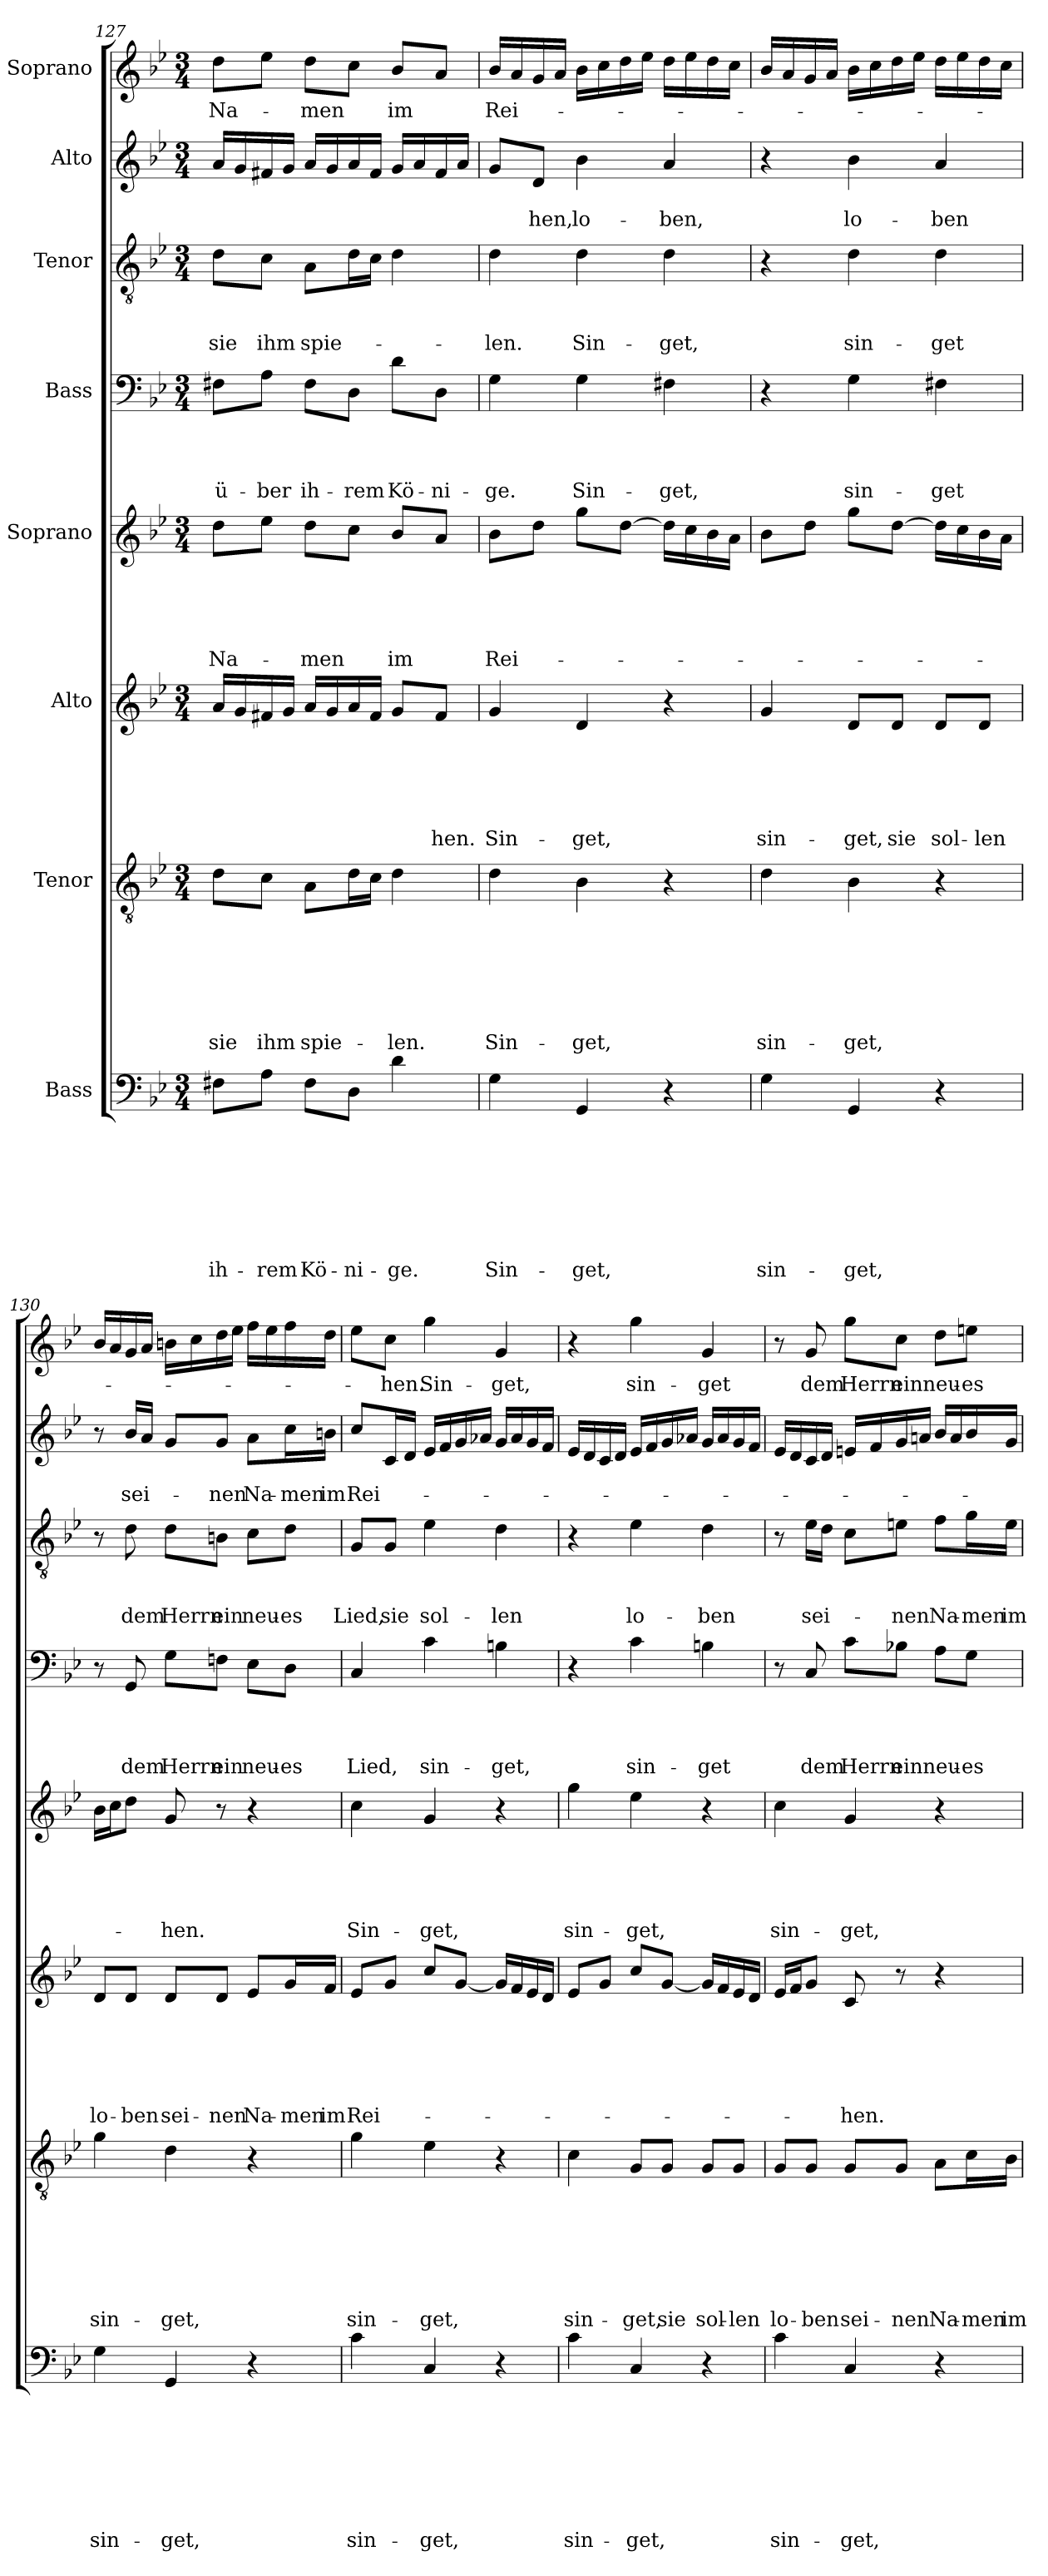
**kern	**text	**text	**text	**text	**text	**text	**text	**text	**kern	**text	**text	**text	**text	**text	**text	**text	**kern	**text	**text	**text	**text	**text	**text	**kern	**text	**text	**text	**text	**text	**kern	**text	**text	**text	**text	**kern	**text	**text	**text	**kern	**text	**text	**kern	**text
*part8	*part8	*part8	*part8	*part8	*part8	*part8	*part8	*part8	*part7	*part7	*part7	*part7	*part7	*part7	*part7	*part7	*part6	*part6	*part6	*part6	*part6	*part6	*part6	*part5	*part5	*part5	*part5	*part5	*part5	*part4	*part4	*part4	*part4	*part4	*part3	*part3	*part3	*part3	*part2	*part2	*part2	*part1	*part1
*staff8	*staff8	*staff8	*staff8	*staff8	*staff8	*staff8	*staff8	*staff8	*staff7	*staff7	*staff7	*staff7	*staff7	*staff7	*staff7	*staff7	*staff6	*staff6	*staff6	*staff6	*staff6	*staff6	*staff6	*staff5	*staff5	*staff5	*staff5	*staff5	*staff5	*staff4	*staff4	*staff4	*staff4	*staff4	*staff3	*staff3	*staff3	*staff3	*staff2	*staff2	*staff2	*staff1	*staff1
*I"Bass	*	*	*	*	*	*	*	*	*I"Tenor	*	*	*	*	*	*	*	*I"Alto	*	*	*	*	*	*	*I"Soprano	*	*	*	*	*	*I"Bass	*	*	*	*	*I"Tenor	*	*	*	*I"Alto	*	*	*I"Soprano	*
*clefF4	*	*	*	*	*	*	*	*	*clefGv2	*	*	*	*	*	*	*	*clefG2	*	*	*	*	*	*	*clefG2	*	*	*	*	*	*clefF4	*	*	*	*	*clefGv2	*	*	*	*clefG2	*	*	*clefG2	*
*k[b-e-]	*	*	*	*	*	*	*	*	*k[b-e-]	*	*	*	*	*	*	*	*k[b-e-]	*	*	*	*	*	*	*k[b-e-]	*	*	*	*	*	*k[b-e-]	*	*	*	*	*k[b-e-]	*	*	*	*k[b-e-]	*	*	*k[b-e-]	*
*B-:	*	*	*	*	*	*	*	*	*B-:	*	*	*	*	*	*	*	*B-:	*	*	*	*	*	*	*B-:	*	*	*	*	*	*B-:	*	*	*	*	*B-:	*	*	*	*B-:	*	*	*B-:	*
*M3/4	*	*	*	*	*	*	*	*	*M3/4	*	*	*	*	*	*	*	*M3/4	*	*	*	*	*	*	*M3/4	*	*	*	*	*	*M3/4	*	*	*	*	*M3/4	*	*	*	*M3/4	*	*	*M3/4	*
=127	=127	=127	=127	=127	=127	=127	=127	=127	=127	=127	=127	=127	=127	=127	=127	=127	=127	=127	=127	=127	=127	=127	=127	=127	=127	=127	=127	=127	=127	=127	=127	=127	=127	=127	=127	=127	=127	=127	=127	=127	=127	=127	=127
!	!	!	!	!	!	!	!	!LO:LY:b	!	!	!	!	!	!	!	!LO:LY:b	!	!	!	!	!	!	!	!	!	!	!	!	!LO:LY:b	!	!	!	!	!LO:LY:b	!	!	!	!LO:LY:b	!	!	!	!	!LO:LY:b
8F#X\L	.	.	.	.	.	.	.	ih-	8d\L	.	.	.	.	.	.	sie	16a/LL	.	.	.	.	.	.	8dd\L	.	.	.	.	Na-	8F#X\L	.	.	.	ü-	8d\L	.	.	sie	16a/LL	.	.	8dd\L	Na-
.	.	.	.	.	.	.	.	.	.	.	.	.	.	.	.	.	16g/	.	.	.	.	.	.	.	.	.	.	.	.	.	.	.	.	.	.	.	.	.	16g/	.	.	.	.
!	!	!	!	!	!	!	!	!LO:LY:b	!	!	!	!	!	!	!	!LO:LY:b	!	!	!	!	!	!	!	!	!	!	!	!	!	!	!	!	!	!LO:LY:b	!	!	!	!LO:LY:b	!	!	!	!	!
8A\J	.	.	.	.	.	.	.	-rem	8c\J	.	.	.	.	.	.	ihm	16f#X/	.	.	.	.	.	.	8ee-\J	.	.	.	.	.	8A\J	.	.	.	-ber	8c\J	.	.	ihm	16f#X/	.	.	8ee-\J	.
.	.	.	.	.	.	.	.	.	.	.	.	.	.	.	.	.	16g/JJ	.	.	.	.	.	.	.	.	.	.	.	.	.	.	.	.	.	.	.	.	.	16g/JJ	.	.	.	.
!	!	!	!	!	!	!	!	!LO:LY:b	!	!	!	!	!	!	!	!LO:LY:b	!	!	!	!	!	!	!	!	!	!	!	!	!LO:LY:b	!	!	!	!	!LO:LY:b	!	!	!	!LO:LY:b	!	!	!	!	!LO:LY:b
8F#\L	.	.	.	.	.	.	.	Kö-	8A\L	.	.	.	.	.	.	spie-	16a/LL	.	.	.	.	.	.	8dd\L	.	.	.	.	-men	8F#\L	.	.	.	ih-	8A\L	.	.	spie-	16a/LL	.	.	8dd\L	-men
.	.	.	.	.	.	.	.	.	.	.	.	.	.	.	.	.	16g/	.	.	.	.	.	.	.	.	.	.	.	.	.	.	.	.	.	.	.	.	.	16g/	.	.	.	.
!	!	!	!	!	!	!	!	!LO:LY:b	!	!	!	!	!	!	!	!	!	!	!	!	!	!	!	!	!	!	!	!	!	!	!	!	!	!LO:LY:b	!	!	!	!	!	!	!	!	!
8D\J	.	.	.	.	.	.	.	-ni-	16d\L	.	.	.	.	.	.	.	16a/	.	.	.	.	.	.	8cc\J	.	.	.	.	.	8D\J	.	.	.	-rem	16d\L	.	.	.	16a/	.	.	8cc\J	.
.	.	.	.	.	.	.	.	.	16c\JJ	.	.	.	.	.	.	.	16f#/JJ	.	.	.	.	.	.	.	.	.	.	.	.	.	.	.	.	.	16c\JJ	.	.	.	16f#/JJ	.	.	.	.
!	!	!	!	!	!	!	!	!LO:LY:b	!	!	!	!	!	!	!	!LO:LY:b	!	!	!	!	!	!	!	!	!	!	!	!	!LO:LY:b	!	!	!	!	!LO:LY:b	!	!	!	!	!	!	!	!	!LO:LY:b
4d\	.	.	.	.	.	.	.	-ge.	4d\	.	.	.	.	.	.	-len.	8g/L	.	.	.	.	.	.	8b-/L	.	.	.	.	im	8d\L	.	.	.	Kö-	4d\	.	.	.	16g/LL	.	.	8b-/L	im
.	.	.	.	.	.	.	.	.	.	.	.	.	.	.	.	.	.	.	.	.	.	.	.	.	.	.	.	.	.	.	.	.	.	.	.	.	.	.	16a/	.	.	.	.
!	!	!	!	!	!	!	!	!	!	!	!	!	!	!	!	!	!	!	!	!	!	!	!LO:LY:b	!	!	!	!	!	!	!	!	!	!	!LO:LY:b	!	!	!	!	!	!	!	!	!
.	.	.	.	.	.	.	.	.	.	.	.	.	.	.	.	.	8f#/J	.	.	.	.	.	-hen.	8a/J	.	.	.	.	.	8D\J	.	.	.	-ni-	.	.	.	.	16f#/	.	.	8a/J	.
.	.	.	.	.	.	.	.	.	.	.	.	.	.	.	.	.	.	.	.	.	.	.	.	.	.	.	.	.	.	.	.	.	.	.	.	.	.	.	16a/JJ	.	.	.	.
=128	=128	=128	=128	=128	=128	=128	=128	=128	=128	=128	=128	=128	=128	=128	=128	=128	=128	=128	=128	=128	=128	=128	=128	=128	=128	=128	=128	=128	=128	=128	=128	=128	=128	=128	=128	=128	=128	=128	=128	=128	=128	=128	=128
!	!	!	!	!	!	!	!	!LO:LY:b	!	!	!	!	!	!	!	!LO:LY:b	!	!	!	!	!	!	!LO:LY:b	!	!	!	!	!	!LO:LY:b	!	!	!	!	!LO:LY:b	!	!	!	!LO:LY:b	!	!	!	!	!LO:LY:b
4G\	.	.	.	.	.	.	.	Sin-	4d\	.	.	.	.	.	.	Sin-	4g/	.	.	.	.	.	Sin-	8b-\L	.	.	.	.	Rei-	4G\	.	.	.	-ge.	4d\	.	.	-len.	8g/L	.	.	16b-/LL	Rei-
.	.	.	.	.	.	.	.	.	.	.	.	.	.	.	.	.	.	.	.	.	.	.	.	.	.	.	.	.	.	.	.	.	.	.	.	.	.	.	.	.	.	16a/	.
!	!	!	!	!	!	!	!	!	!	!	!	!	!	!	!	!	!	!	!	!	!	!	!	!	!	!	!	!	!	!	!	!	!	!	!	!	!	!	!	!	!LO:LY:b	!	!
.	.	.	.	.	.	.	.	.	.	.	.	.	.	.	.	.	.	.	.	.	.	.	.	8dd\J	.	.	.	.	.	.	.	.	.	.	.	.	.	.	8d/J	.	-hen,	16g/	.
.	.	.	.	.	.	.	.	.	.	.	.	.	.	.	.	.	.	.	.	.	.	.	.	.	.	.	.	.	.	.	.	.	.	.	.	.	.	.	.	.	.	16a/JJ	.
!	!	!	!	!	!	!	!	!LO:LY:b	!	!	!	!	!	!	!	!LO:LY:b	!	!	!	!	!	!	!LO:LY:b	!	!	!	!	!	!	!	!	!	!	!LO:LY:b	!	!	!	!LO:LY:b	!	!	!LO:LY:b	!	!
4GG/	.	.	.	.	.	.	.	-get,	4B-\	.	.	.	.	.	.	-get,	4d/	.	.	.	.	.	-get,	8gg\L	.	.	.	.	.	4G\	.	.	.	Sin-	4d\	.	.	Sin-	4b-\	.	lo-	16b-\LL	.
.	.	.	.	.	.	.	.	.	.	.	.	.	.	.	.	.	.	.	.	.	.	.	.	.	.	.	.	.	.	.	.	.	.	.	.	.	.	.	.	.	.	16cc\	.
.	.	.	.	.	.	.	.	.	.	.	.	.	.	.	.	.	.	.	.	.	.	.	.	[>8dd\J	.	.	.	.	.	.	.	.	.	.	.	.	.	.	.	.	.	16dd\	.
.	.	.	.	.	.	.	.	.	.	.	.	.	.	.	.	.	.	.	.	.	.	.	.	.	.	.	.	.	.	.	.	.	.	.	.	.	.	.	.	.	.	16ee-\JJ	.
!	!	!	!	!	!	!	!	!	!	!	!	!	!	!	!	!	!	!	!	!	!	!	!	!	!	!	!	!	!	!	!	!	!	!LO:LY:b	!	!	!	!LO:LY:b	!	!	!LO:LY:b	!	!
4r	.	.	.	.	.	.	.	.	4r	.	.	.	.	.	.	.	4r	.	.	.	.	.	.	16dd\LL]	.	.	.	.	.	4F#X\	.	.	.	-get,	4d\	.	.	-get,	4a/	.	-ben,	16dd\LL	.
.	.	.	.	.	.	.	.	.	.	.	.	.	.	.	.	.	.	.	.	.	.	.	.	16cc\	.	.	.	.	.	.	.	.	.	.	.	.	.	.	.	.	.	16ee-\	.
.	.	.	.	.	.	.	.	.	.	.	.	.	.	.	.	.	.	.	.	.	.	.	.	16b-\	.	.	.	.	.	.	.	.	.	.	.	.	.	.	.	.	.	16dd\	.
.	.	.	.	.	.	.	.	.	.	.	.	.	.	.	.	.	.	.	.	.	.	.	.	16a\JJ	.	.	.	.	.	.	.	.	.	.	.	.	.	.	.	.	.	16cc\JJ	.
=129	=129	=129	=129	=129	=129	=129	=129	=129	=129	=129	=129	=129	=129	=129	=129	=129	=129	=129	=129	=129	=129	=129	=129	=129	=129	=129	=129	=129	=129	=129	=129	=129	=129	=129	=129	=129	=129	=129	=129	=129	=129	=129	=129
!	!	!	!	!	!	!	!	!LO:LY:b	!	!	!	!	!	!	!	!LO:LY:b	!	!	!	!	!	!	!LO:LY:b	!	!	!	!	!	!	!	!	!	!	!	!	!	!	!	!	!	!	!	!
4G\	.	.	.	.	.	.	.	sin-	4d\	.	.	.	.	.	.	sin-	4g/	.	.	.	.	.	sin-	8b-\L	.	.	.	.	.	4r	.	.	.	.	4r	.	.	.	4r	.	.	16b-/LL	.
.	.	.	.	.	.	.	.	.	.	.	.	.	.	.	.	.	.	.	.	.	.	.	.	.	.	.	.	.	.	.	.	.	.	.	.	.	.	.	.	.	.	16a/	.
.	.	.	.	.	.	.	.	.	.	.	.	.	.	.	.	.	.	.	.	.	.	.	.	8dd\J	.	.	.	.	.	.	.	.	.	.	.	.	.	.	.	.	.	16g/	.
.	.	.	.	.	.	.	.	.	.	.	.	.	.	.	.	.	.	.	.	.	.	.	.	.	.	.	.	.	.	.	.	.	.	.	.	.	.	.	.	.	.	16a/JJ	.
!	!	!	!	!	!	!	!	!LO:LY:b	!	!	!	!	!	!	!	!LO:LY:b	!	!	!	!	!	!	!LO:LY:b	!	!	!	!	!	!	!	!	!	!	!LO:LY:b	!	!	!	!LO:LY:b	!	!	!LO:LY:b	!	!
4GG/	.	.	.	.	.	.	.	-get,	4B-\	.	.	.	.	.	.	-get,	8d/L	.	.	.	.	.	-get,	8gg\L	.	.	.	.	.	4G\	.	.	.	sin-	4d\	.	.	sin-	4b-\	.	lo-	16b-\LL	.
.	.	.	.	.	.	.	.	.	.	.	.	.	.	.	.	.	.	.	.	.	.	.	.	.	.	.	.	.	.	.	.	.	.	.	.	.	.	.	.	.	.	16cc\	.
!	!	!	!	!	!	!	!	!	!	!	!	!	!	!	!	!	!	!	!	!	!	!	!LO:LY:b	!	!	!	!	!	!	!	!	!	!	!	!	!	!	!	!	!	!	!	!
.	.	.	.	.	.	.	.	.	.	.	.	.	.	.	.	.	8d/J	.	.	.	.	.	sie	[>8dd\J	.	.	.	.	.	.	.	.	.	.	.	.	.	.	.	.	.	16dd\	.
.	.	.	.	.	.	.	.	.	.	.	.	.	.	.	.	.	.	.	.	.	.	.	.	.	.	.	.	.	.	.	.	.	.	.	.	.	.	.	.	.	.	16ee-\JJ	.
!	!	!	!	!	!	!	!	!	!	!	!	!	!	!	!	!	!	!	!	!	!	!	!LO:LY:b	!	!	!	!	!	!	!	!	!	!	!LO:LY:b	!	!	!	!LO:LY:b	!	!	!LO:LY:b	!	!
4r	.	.	.	.	.	.	.	.	4r	.	.	.	.	.	.	.	8d/L	.	.	.	.	.	sol-	16dd\LL]	.	.	.	.	.	4F#X\	.	.	.	-get	4d\	.	.	-get	4a/	.	-ben	16dd\LL	.
.	.	.	.	.	.	.	.	.	.	.	.	.	.	.	.	.	.	.	.	.	.	.	.	16cc\	.	.	.	.	.	.	.	.	.	.	.	.	.	.	.	.	.	16ee-\	.
!	!	!	!	!	!	!	!	!	!	!	!	!	!	!	!	!	!	!	!	!	!	!	!LO:LY:b	!	!	!	!	!	!	!	!	!	!	!	!	!	!	!	!	!	!	!	!
.	.	.	.	.	.	.	.	.	.	.	.	.	.	.	.	.	8d/J	.	.	.	.	.	-len	16b-\	.	.	.	.	.	.	.	.	.	.	.	.	.	.	.	.	.	16dd\	.
.	.	.	.	.	.	.	.	.	.	.	.	.	.	.	.	.	.	.	.	.	.	.	.	16a\JJ	.	.	.	.	.	.	.	.	.	.	.	.	.	.	.	.	.	16cc\JJ	.
=130	=130	=130	=130	=130	=130	=130	=130	=130	=130	=130	=130	=130	=130	=130	=130	=130	=130	=130	=130	=130	=130	=130	=130	=130	=130	=130	=130	=130	=130	=130	=130	=130	=130	=130	=130	=130	=130	=130	=130	=130	=130	=130	=130
!	!	!	!	!	!	!	!	!LO:LY:b	!	!	!	!	!	!	!	!LO:LY:b	!	!	!	!	!	!	!LO:LY:b	!	!	!	!	!	!	!	!	!	!	!	!	!	!	!	!	!	!	!	!
4G\	.	.	.	.	.	.	.	sin-	4g\	.	.	.	.	.	.	sin-	8d/L	.	.	.	.	.	lo-	16b-\LL	.	.	.	.	.	8r	.	.	.	.	8r	.	.	.	8r	.	.	16b-/LL	.
.	.	.	.	.	.	.	.	.	.	.	.	.	.	.	.	.	.	.	.	.	.	.	.	16cc\J	.	.	.	.	.	.	.	.	.	.	.	.	.	.	.	.	.	16a/	.
!	!	!	!	!	!	!	!	!	!	!	!	!	!	!	!	!	!	!	!	!	!	!	!LO:LY:b	!	!	!	!	!	!	!	!	!	!	!LO:LY:b	!	!	!	!LO:LY:b	!	!	!LO:LY:b	!	!
.	.	.	.	.	.	.	.	.	.	.	.	.	.	.	.	.	8d/J	.	.	.	.	.	-ben	8dd\J	.	.	.	.	.	8GG/	.	.	.	dem	8d\	.	.	dem	16b-/LL	.	sei-	16g/	.
.	.	.	.	.	.	.	.	.	.	.	.	.	.	.	.	.	.	.	.	.	.	.	.	.	.	.	.	.	.	.	.	.	.	.	.	.	.	.	16a/JJ	.	.	16a/JJ	.
!	!	!	!	!	!	!	!	!LO:LY:b	!	!	!	!	!	!	!	!LO:LY:b	!	!	!	!	!	!	!LO:LY:b	!	!	!	!	!	!LO:LY:b	!	!	!	!	!LO:LY:b	!	!	!	!LO:LY:b	!	!	!	!	!
4GG/	.	.	.	.	.	.	.	-get,	4d\	.	.	.	.	.	.	-get,	8d/L	.	.	.	.	.	sei-	8g/	.	.	.	.	-hen.	8G\L	.	.	.	Herrn	8d\L	.	.	Herrn	8g/L	.	.	16bn\LL	.
.	.	.	.	.	.	.	.	.	.	.	.	.	.	.	.	.	.	.	.	.	.	.	.	.	.	.	.	.	.	.	.	.	.	.	.	.	.	.	.	.	.	16cc\	.
!	!	!	!	!	!	!	!	!	!	!	!	!	!	!	!	!	!	!	!	!	!	!	!LO:LY:b	!	!	!	!	!	!	!	!	!	!	!LO:LY:b	!	!	!	!LO:LY:b	!	!	!LO:LY:b	!	!
.	.	.	.	.	.	.	.	.	.	.	.	.	.	.	.	.	8d/J	.	.	.	.	.	-nen	8r	.	.	.	.	.	8Fn\J	.	.	.	ein	8Bn\J	.	.	ein	8g/J	.	-nen	16dd\	.
.	.	.	.	.	.	.	.	.	.	.	.	.	.	.	.	.	.	.	.	.	.	.	.	.	.	.	.	.	.	.	.	.	.	.	.	.	.	.	.	.	.	16ee-\JJ	.
!	!	!	!	!	!	!	!	!	!	!	!	!	!	!	!	!	!	!	!	!	!	!	!LO:LY:b	!	!	!	!	!	!	!	!	!	!	!LO:LY:b	!	!	!	!LO:LY:b	!	!	!LO:LY:b	!	!
4r	.	.	.	.	.	.	.	.	4r	.	.	.	.	.	.	.	8e-/L	.	.	.	.	.	Na-	4r	.	.	.	.	.	8E-\L	.	.	.	neu-	8c\L	.	.	neu-	8a\L	.	Na-	16ff\LL	.
.	.	.	.	.	.	.	.	.	.	.	.	.	.	.	.	.	.	.	.	.	.	.	.	.	.	.	.	.	.	.	.	.	.	.	.	.	.	.	.	.	.	16ee-\	.
!	!	!	!	!	!	!	!	!	!	!	!	!	!	!	!	!	!	!	!	!	!	!	!LO:LY:b	!	!	!	!	!	!	!	!	!	!	!LO:LY:b	!	!	!	!LO:LY:b	!	!	!LO:LY:b	!	!
.	.	.	.	.	.	.	.	.	.	.	.	.	.	.	.	.	16g/L	.	.	.	.	.	-men	.	.	.	.	.	.	8D\J	.	.	.	-es	8d\J	.	.	-es	16cc\L	.	-men	16ff\	.
!	!	!	!	!	!	!	!	!	!	!	!	!	!	!	!	!	!	!	!	!	!	!	!LO:LY:b	!	!	!	!	!	!	!	!	!	!	!	!	!	!	!	!	!	!LO:LY:b	!	!
.	.	.	.	.	.	.	.	.	.	.	.	.	.	.	.	.	16f/JJ	.	.	.	.	.	im	.	.	.	.	.	.	.	.	.	.	.	.	.	.	.	16bn\JJ	.	im	16dd\JJ	.
!!LO:LB:g=z
=131	=131	=131	=131	=131	=131	=131	=131	=131	=131	=131	=131	=131	=131	=131	=131	=131	=131	=131	=131	=131	=131	=131	=131	=131	=131	=131	=131	=131	=131	=131	=131	=131	=131	=131	=131	=131	=131	=131	=131	=131	=131	=131	=131
!	!	!	!	!	!	!	!	!LO:LY:b	!	!	!	!	!	!	!	!LO:LY:b	!	!	!	!	!	!	!LO:LY:b	!	!	!	!	!	!LO:LY:b	!	!	!	!	!LO:LY:b	!	!	!	!LO:LY:b	!	!	!LO:LY:b	!	!
4c\	.	.	.	.	.	.	.	sin-	4g\	.	.	.	.	.	.	sin-	8e-/L	.	.	.	.	.	Rei-	4cc\	.	.	.	.	Sin-	4C/	.	.	.	Lied,	8G/L	.	.	Lied,	8cc/L	.	Rei-	8ee-\L	.
!	!	!	!	!	!	!	!	!	!	!	!	!	!	!	!	!	!	!	!	!	!	!	!	!	!	!	!	!	!	!	!	!	!	!	!	!	!	!LO:LY:b	!	!	!	!	!LO:LY:b
.	.	.	.	.	.	.	.	.	.	.	.	.	.	.	.	.	8g/J	.	.	.	.	.	.	.	.	.	.	.	.	.	.	.	.	.	8G/J	.	.	sie	16c/L	.	.	8cc\J	-hen.
.	.	.	.	.	.	.	.	.	.	.	.	.	.	.	.	.	.	.	.	.	.	.	.	.	.	.	.	.	.	.	.	.	.	.	.	.	.	.	16d/JJ	.	.	.	.
!	!	!	!	!	!	!	!	!LO:LY:b	!	!	!	!	!	!	!	!LO:LY:b	!	!	!	!	!	!	!	!	!	!	!	!	!LO:LY:b	!	!	!	!	!LO:LY:b	!	!	!	!LO:LY:b	!	!	!	!	!LO:LY:b
4C/	.	.	.	.	.	.	.	-get,	4e-\	.	.	.	.	.	.	-get,	8cc/L	.	.	.	.	.	.	4g/	.	.	.	.	-get,	4c\	.	.	.	sin-	4e-\	.	.	sol-	16e-/LL	.	.	4gg\	Sin-
.	.	.	.	.	.	.	.	.	.	.	.	.	.	.	.	.	.	.	.	.	.	.	.	.	.	.	.	.	.	.	.	.	.	.	.	.	.	.	16f/	.	.	.	.
.	.	.	.	.	.	.	.	.	.	.	.	.	.	.	.	.	[<8g/J	.	.	.	.	.	.	.	.	.	.	.	.	.	.	.	.	.	.	.	.	.	16g/	.	.	.	.
.	.	.	.	.	.	.	.	.	.	.	.	.	.	.	.	.	.	.	.	.	.	.	.	.	.	.	.	.	.	.	.	.	.	.	.	.	.	.	16a-X/JJ	.	.	.	.
!	!	!	!	!	!	!	!	!	!	!	!	!	!	!	!	!	!	!	!	!	!	!	!	!	!	!	!	!	!	!	!	!	!	!LO:LY:b	!	!	!	!LO:LY:b	!	!	!	!	!LO:LY:b
4r	.	.	.	.	.	.	.	.	4r	.	.	.	.	.	.	.	16g/LL]	.	.	.	.	.	.	4r	.	.	.	.	.	4Bn\	.	.	.	-get,	4d\	.	.	-len	16g/LL	.	.	4g/	-get,
.	.	.	.	.	.	.	.	.	.	.	.	.	.	.	.	.	16f/	.	.	.	.	.	.	.	.	.	.	.	.	.	.	.	.	.	.	.	.	.	16a-/	.	.	.	.
.	.	.	.	.	.	.	.	.	.	.	.	.	.	.	.	.	16e-/	.	.	.	.	.	.	.	.	.	.	.	.	.	.	.	.	.	.	.	.	.	16g/	.	.	.	.
.	.	.	.	.	.	.	.	.	.	.	.	.	.	.	.	.	16d/JJ	.	.	.	.	.	.	.	.	.	.	.	.	.	.	.	.	.	.	.	.	.	16f/JJ	.	.	.	.
=132	=132	=132	=132	=132	=132	=132	=132	=132	=132	=132	=132	=132	=132	=132	=132	=132	=132	=132	=132	=132	=132	=132	=132	=132	=132	=132	=132	=132	=132	=132	=132	=132	=132	=132	=132	=132	=132	=132	=132	=132	=132	=132	=132
!	!	!	!	!	!	!	!	!LO:LY:b	!	!	!	!	!	!	!	!LO:LY:b	!	!	!	!	!	!	!	!	!	!	!	!	!LO:LY:b	!	!	!	!	!	!	!	!	!	!	!	!	!	!
4c\	.	.	.	.	.	.	.	sin-	4c\	.	.	.	.	.	.	sin-	8e-/L	.	.	.	.	.	.	4gg\	.	.	.	.	sin-	4r	.	.	.	.	4r	.	.	.	16e-/LL	.	.	4r	.
.	.	.	.	.	.	.	.	.	.	.	.	.	.	.	.	.	.	.	.	.	.	.	.	.	.	.	.	.	.	.	.	.	.	.	.	.	.	.	16d/	.	.	.	.
.	.	.	.	.	.	.	.	.	.	.	.	.	.	.	.	.	8g/J	.	.	.	.	.	.	.	.	.	.	.	.	.	.	.	.	.	.	.	.	.	16c/	.	.	.	.
.	.	.	.	.	.	.	.	.	.	.	.	.	.	.	.	.	.	.	.	.	.	.	.	.	.	.	.	.	.	.	.	.	.	.	.	.	.	.	16d/JJ	.	.	.	.
!	!	!	!	!	!	!	!	!LO:LY:b	!	!	!	!	!	!	!	!LO:LY:b	!	!	!	!	!	!	!	!	!	!	!	!	!LO:LY:b	!	!	!	!	!LO:LY:b	!	!	!	!LO:LY:b	!	!	!	!	!LO:LY:b
4C/	.	.	.	.	.	.	.	-get,	8G/L	.	.	.	.	.	.	-get,	8cc/L	.	.	.	.	.	.	4ee-\	.	.	.	.	-get,	4c\	.	.	.	sin-	4e-\	.	.	lo-	16e-/LL	.	.	4gg\	sin-
.	.	.	.	.	.	.	.	.	.	.	.	.	.	.	.	.	.	.	.	.	.	.	.	.	.	.	.	.	.	.	.	.	.	.	.	.	.	.	16f/	.	.	.	.
!	!	!	!	!	!	!	!	!	!	!	!	!	!	!	!	!LO:LY:b	!	!	!	!	!	!	!	!	!	!	!	!	!	!	!	!	!	!	!	!	!	!	!	!	!	!	!
.	.	.	.	.	.	.	.	.	8G/J	.	.	.	.	.	.	sie	[<8g/J	.	.	.	.	.	.	.	.	.	.	.	.	.	.	.	.	.	.	.	.	.	16g/	.	.	.	.
.	.	.	.	.	.	.	.	.	.	.	.	.	.	.	.	.	.	.	.	.	.	.	.	.	.	.	.	.	.	.	.	.	.	.	.	.	.	.	16a-X/JJ	.	.	.	.
!	!	!	!	!	!	!	!	!	!	!	!	!	!	!	!	!LO:LY:b	!	!	!	!	!	!	!	!	!	!	!	!	!	!	!	!	!	!LO:LY:b	!	!	!	!LO:LY:b	!	!	!	!	!LO:LY:b
4r	.	.	.	.	.	.	.	.	8G/L	.	.	.	.	.	.	sol-	16g/LL]	.	.	.	.	.	.	4r	.	.	.	.	.	4Bn\	.	.	.	-get	4d\	.	.	-ben	16g/LL	.	.	4g/	-get
.	.	.	.	.	.	.	.	.	.	.	.	.	.	.	.	.	16f/	.	.	.	.	.	.	.	.	.	.	.	.	.	.	.	.	.	.	.	.	.	16a-/	.	.	.	.
!	!	!	!	!	!	!	!	!	!	!	!	!	!	!	!	!LO:LY:b	!	!	!	!	!	!	!	!	!	!	!	!	!	!	!	!	!	!	!	!	!	!	!	!	!	!	!
.	.	.	.	.	.	.	.	.	8G/J	.	.	.	.	.	.	-len	16e-/	.	.	.	.	.	.	.	.	.	.	.	.	.	.	.	.	.	.	.	.	.	16g/	.	.	.	.
.	.	.	.	.	.	.	.	.	.	.	.	.	.	.	.	.	16d/JJ	.	.	.	.	.	.	.	.	.	.	.	.	.	.	.	.	.	.	.	.	.	16f/JJ	.	.	.	.
=133	=133	=133	=133	=133	=133	=133	=133	=133	=133	=133	=133	=133	=133	=133	=133	=133	=133	=133	=133	=133	=133	=133	=133	=133	=133	=133	=133	=133	=133	=133	=133	=133	=133	=133	=133	=133	=133	=133	=133	=133	=133	=133	=133
!	!	!	!	!	!	!	!	!LO:LY:b	!	!	!	!	!	!	!	!LO:LY:b	!	!	!	!	!	!	!	!	!	!	!	!	!LO:LY:b	!	!	!	!	!	!	!	!	!	!	!	!	!	!
4c\	.	.	.	.	.	.	.	sin-	8G/L	.	.	.	.	.	.	lo-	16e-/LL	.	.	.	.	.	.	4cc\	.	.	.	.	sin-	8r	.	.	.	.	8r	.	.	.	16e-/LL	.	.	8r	.
.	.	.	.	.	.	.	.	.	.	.	.	.	.	.	.	.	16f/J	.	.	.	.	.	.	.	.	.	.	.	.	.	.	.	.	.	.	.	.	.	16d/	.	.	.	.
!	!	!	!	!	!	!	!	!	!	!	!	!	!	!	!	!LO:LY:b	!	!	!	!	!	!	!	!	!	!	!	!	!	!	!	!	!	!LO:LY:b	!	!	!	!LO:LY:b	!	!	!	!	!LO:LY:b
.	.	.	.	.	.	.	.	.	8G/J	.	.	.	.	.	.	-ben	8g/J	.	.	.	.	.	.	.	.	.	.	.	.	8C/	.	.	.	dem	16e-\LL	.	.	sei-	16c/	.	.	8g/	dem
.	.	.	.	.	.	.	.	.	.	.	.	.	.	.	.	.	.	.	.	.	.	.	.	.	.	.	.	.	.	.	.	.	.	.	16d\JJ	.	.	.	16d/JJ	.	.	.	.
!	!	!	!	!	!	!	!	!LO:LY:b	!	!	!	!	!	!	!	!LO:LY:b	!	!	!	!	!	!	!LO:LY:b	!	!	!	!	!	!LO:LY:b	!	!	!	!	!LO:LY:b	!	!	!	!	!	!	!	!	!LO:LY:b
4C/	.	.	.	.	.	.	.	-get,	8G/L	.	.	.	.	.	.	sei-	8c/	.	.	.	.	.	-hen.	4g/	.	.	.	.	-get,	8c\L	.	.	.	Herrn	8c\L	.	.	.	16en/LL	.	.	8gg\L	Herrn
.	.	.	.	.	.	.	.	.	.	.	.	.	.	.	.	.	.	.	.	.	.	.	.	.	.	.	.	.	.	.	.	.	.	.	.	.	.	.	16f/	.	.	.	.
!	!	!	!	!	!	!	!	!	!	!	!	!	!	!	!	!LO:LY:b	!	!	!	!	!	!	!	!	!	!	!	!	!	!	!	!	!	!LO:LY:b	!	!	!	!LO:LY:b	!	!	!	!	!LO:LY:b
.	.	.	.	.	.	.	.	.	8G/J	.	.	.	.	.	.	-nen	8r	.	.	.	.	.	.	.	.	.	.	.	.	8B-X\J	.	.	.	ein	8en\J	.	.	-nen	16g/	.	.	8cc\J	ein
.	.	.	.	.	.	.	.	.	.	.	.	.	.	.	.	.	.	.	.	.	.	.	.	.	.	.	.	.	.	.	.	.	.	.	.	.	.	.	16an/JJ	.	.	.	.
!	!	!	!	!	!	!	!	!	!	!	!	!	!	!	!	!LO:LY:b	!	!	!	!	!	!	!	!	!	!	!	!	!	!	!	!	!	!LO:LY:b	!	!	!	!LO:LY:b	!	!	!	!	!LO:LY:b
4r	.	.	.	.	.	.	.	.	8A\L	.	.	.	.	.	.	Na-	4r	.	.	.	.	.	.	4r	.	.	.	.	.	8A\L	.	.	.	neu-	8f\L	.	.	Na-	16b-/LL	.	.	8dd\L	neu-
.	.	.	.	.	.	.	.	.	.	.	.	.	.	.	.	.	.	.	.	.	.	.	.	.	.	.	.	.	.	.	.	.	.	.	.	.	.	.	16a/	.	.	.	.
!	!	!	!	!	!	!	!	!	!	!	!	!	!	!	!	!LO:LY:b	!	!	!	!	!	!	!	!	!	!	!	!	!	!	!	!	!	!LO:LY:b	!	!	!	!LO:LY:b	!	!	!	!	!LO:LY:b
.	.	.	.	.	.	.	.	.	16c\L	.	.	.	.	.	.	-men	.	.	.	.	.	.	.	.	.	.	.	.	.	8G\J	.	.	.	-es	16g\L	.	.	-men	16b-/	.	.	8een\J	-es
!	!	!	!	!	!	!	!	!	!	!	!	!	!	!	!	!LO:LY:b	!	!	!	!	!	!	!	!	!	!	!	!	!	!	!	!	!	!	!	!	!	!LO:LY:b	!	!	!	!	!
.	.	.	.	.	.	.	.	.	16B-\JJ	.	.	.	.	.	.	im	.	.	.	.	.	.	.	.	.	.	.	.	.	.	.	.	.	.	16e\JJ	.	.	im	16g/JJ	.	.	.	.
=	=	=	=	=	=	=	=	=	=	=	=	=	=	=	=	=	=	=	=	=	=	=	=	=	=	=	=	=	=	=	=	=	=	=	=	=	=	=	=	=	=	=	=
*-	*-	*-	*-	*-	*-	*-	*-	*-	*-	*-	*-	*-	*-	*-	*-	*-	*-	*-	*-	*-	*-	*-	*-	*-	*-	*-	*-	*-	*-	*-	*-	*-	*-	*-	*-	*-	*-	*-	*-	*-	*-	*-	*-
